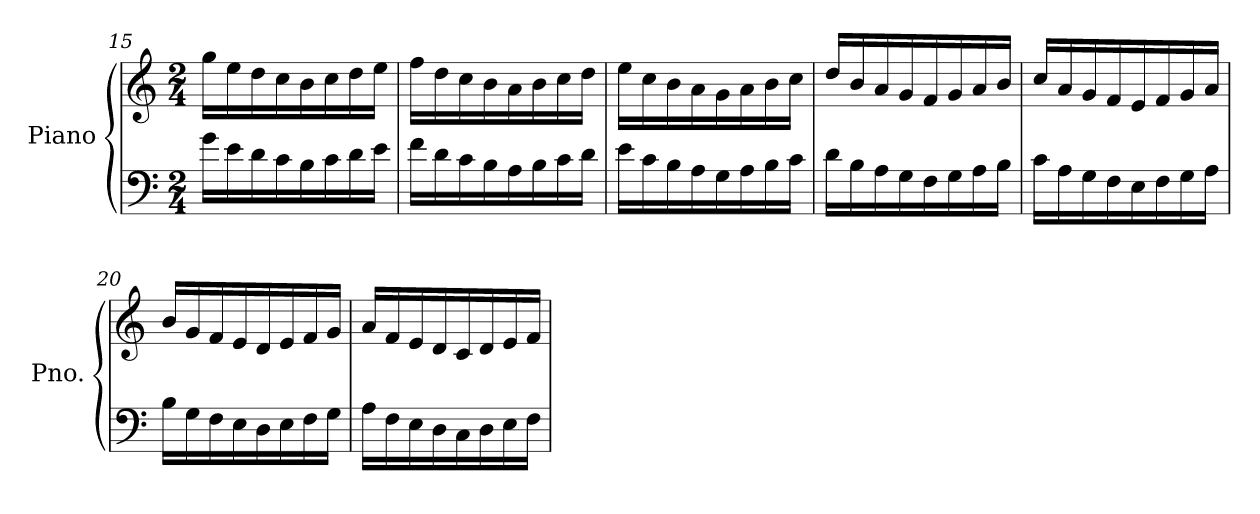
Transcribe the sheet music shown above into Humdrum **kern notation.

**kern	**kern
*part1	*part1
*staff2	*staff1
*I"Piano	*
*I'Pno.	*
*clefF4	*clefG2
*k[]	*k[]
*M2/4	*M2/4
=15	=15
16g\LL	16gg\LL
16e\	16ee\
16d\	16dd\
16c\	16cc\
16B\	16b\
16c\	16cc\
16d\	16dd\
16e\JJ	16ee\JJ
=16	=16
16f\LL	16ff\LL
16d\	16dd\
16c\	16cc\
16B\	16b\
16A\	16a\
16B\	16b\
16c\	16cc\
16d\JJ	16dd\JJ
=17	=17
16e\LL	16ee\LL
16c\	16cc\
16B\	16b\
16A\	16a\
16G\	16g\
16A\	16a\
16B\	16b\
16c\JJ	16cc\JJ
!!LO:LB:g=z
=18	=18
16d\LL	16dd/LL
16B\	16b/
16A\	16a/
16G\	16g/
16F\	16f/
16G\	16g/
16A\	16a/
16B\JJ	16b/JJ
=19	=19
16c\LL	16cc/LL
16A\	16a/
16G\	16g/
16F\	16f/
16E\	16e/
16F\	16f/
16G\	16g/
16A\JJ	16a/JJ
=20	=20
16B\LL	16b/LL
16G\	16g/
16F\	16f/
16E\	16e/
16D\	16d/
16E\	16e/
16F\	16f/
16G\JJ	16g/JJ
=21	=21
16A\LL	16a/LL
16F\	16f/
16E\	16e/
16D\	16d/
16C\	16c/
16D\	16d/
16E\	16e/
16F\JJ	16f/JJ
=	=
*-	*-
